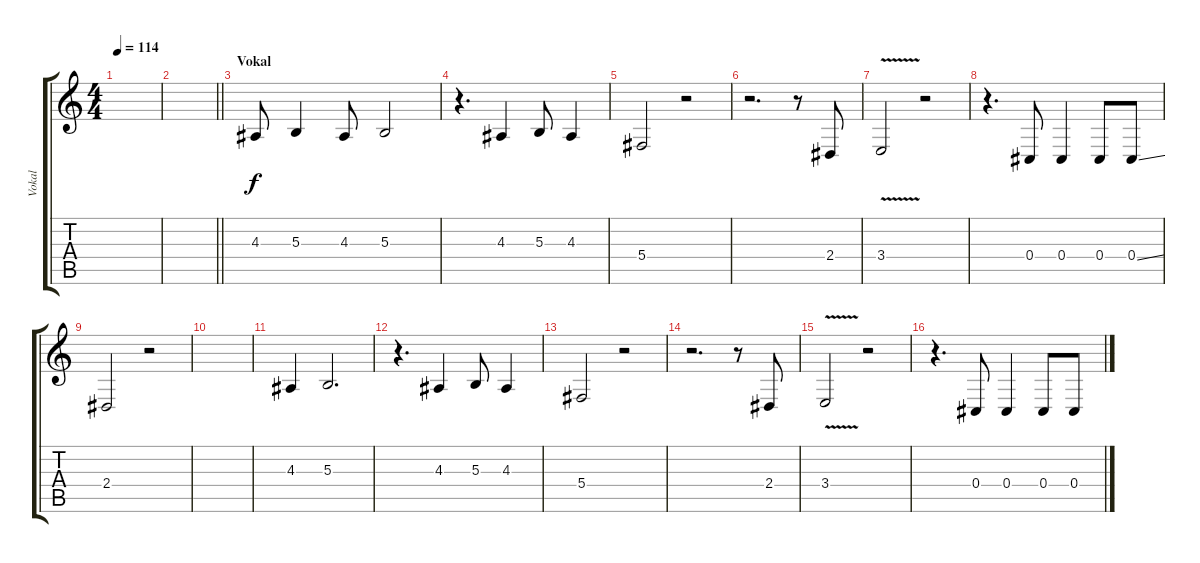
\track ("Vokal" "Vokal") {instrument voiceoohs}
\staff {score tabs}
\tuning (Eb4 Bb3 Gb3 Db3 Ab2 Eb2) {hide}
\ts (4 4)
\tempo 114
\clef g2
\ks c
|
\barLineRight lightlight
|
\section ("" "Vokal")
4.3.8 5.3.4 4.3.8 5.3.2 |
r.4{d} 4.3.4 5.3.8 4.3.4 |
5.4.2 r.2 |
r.2{d} r.8 2.4.8 |
3.4{v}.2 r.2 |
r.4{d} 0.4.8 0.4.4 0.4.8 0.4{ss}.8 |
2.4.2 r.2 |
|
4.3.4 5.3.2{d} |
r.4{d} 4.3.4 5.3.8 4.3.4 |
5.4.2 r.2 |
r.2{d} r.8 2.4.8 |
3.4{v}.2 r.2 |
r.4{d} 0.4.8 0.4.4 0.4.8 0.4{ss}.8
